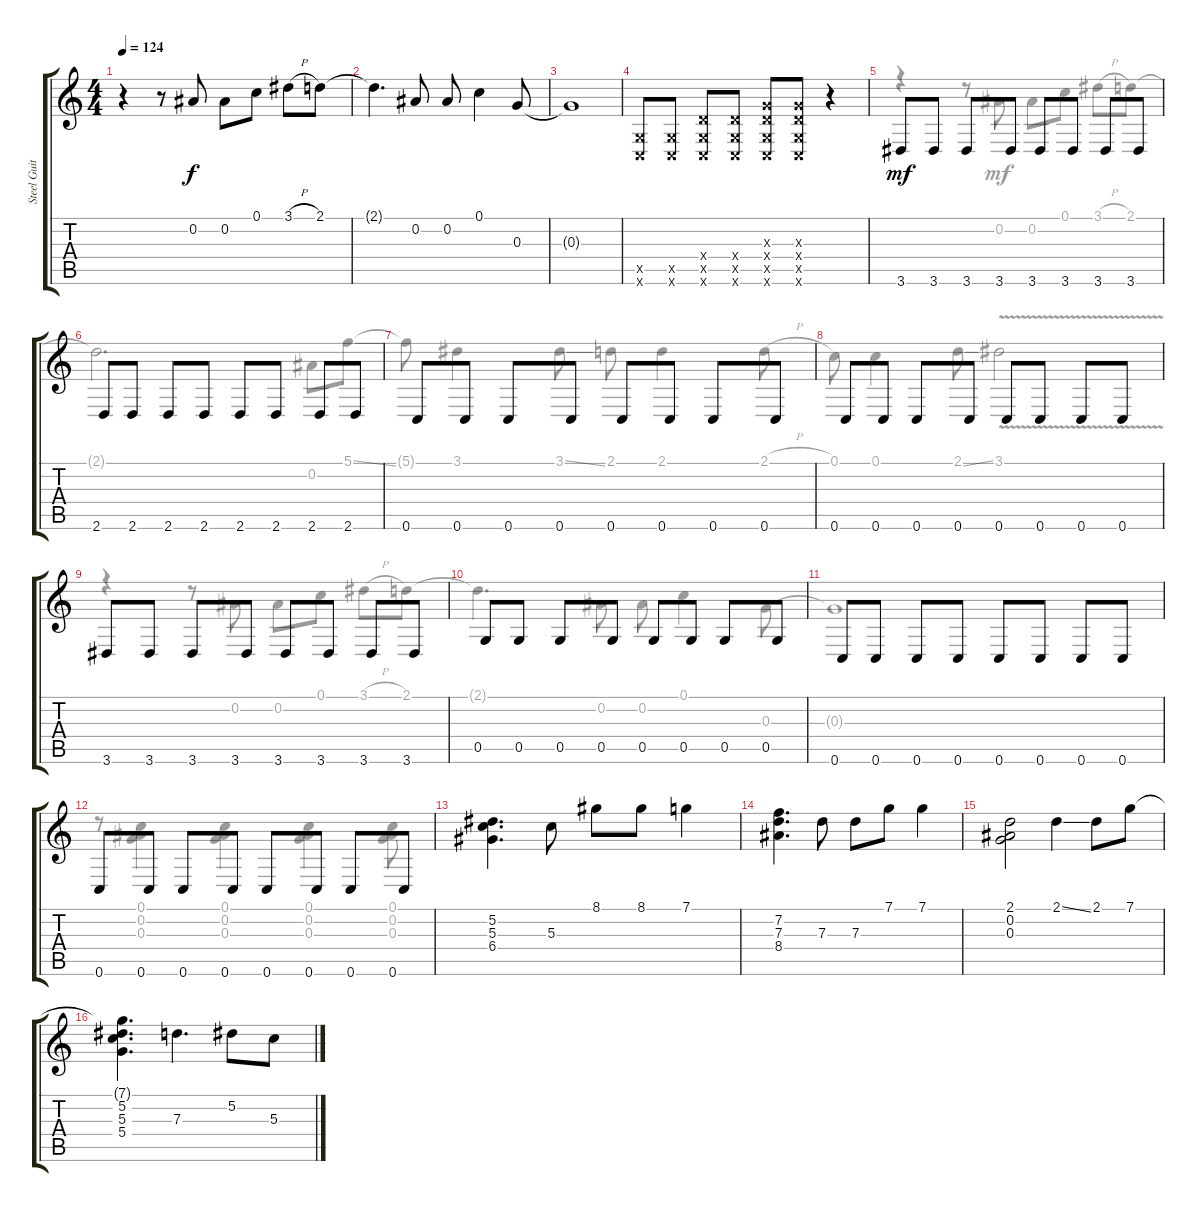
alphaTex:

\track ("Steel Guitar" "Steel Guit") {instrument acousticguitarsteel}
\staff {score tabs}
\tuning (C4 Bb3 G3 D3 G2 C2) {hide}
\voice
\ts (4 4)
\tempo 124
\clef g2
\ks c
r.4{dy f} r.8 0.2.8 0.2.8 0.1.8 3.1{h}.8 2.1.8 |
2.1{t}.4{d} 0.2.8 0.2.8 0.1.4 0.3.8 |
0.3{t}.1 |
(0.5{x} 0.6{x}).8 (0.5{x} 0.6{x}).8 (0.4{x} 0.5{x} 0.6{x}).8 (0.4{x} 0.5{x} 0.6{x}).8 (0.3{x} 0.4{x} 0.5{x} 0.6{x}).8 (0.3{x} 0.4{x} 0.5{x} 0.6{x}).8 r.4 |
3.6.8{dy mf} 3.6.8 3.6.8 3.6.8 3.6.8 3.6.8 3.6.8 3.6.8 |
2.6.8 2.6.8 2.6.8 2.6.8 2.6.8 2.6.8 2.6.8 2.6.8 |
0.6.8 0.6.8 0.6.8 0.6.8 0.6.8 0.6.8 0.6.8 0.6.8 |
0.6.8 0.6.8 0.6.8 0.6.8 0.6.8 0.6.8 0.6.8 0.6.8 |
3.6.8 3.6.8 3.6.8 3.6.8 3.6.8 3.6.8 3.6.8 3.6.8 |
0.5.8 0.5.8 0.5.8 0.5.8 0.5.8 0.5.8 0.5.8 0.5.8 |
0.6.8 0.6.8 0.6.8 0.6.8 0.6.8 0.6.8 0.6.8 0.6.8 |
0.6.8 0.6.8 0.6.8 0.6.8 0.6.8 0.6.8 0.6.8 0.6.8 |
(5.2 5.3 6.4).4{d} 5.3.8 8.1.8 8.1.8 7.1.4 |
(7.2 7.3 8.4).4{d} 7.3.8 7.3.8 7.1.8 7.1.4 |
(2.1 0.2 0.3).2 2.1{ss}.4 2.1.8 7.1.8 |
(7.1{t} 5.2 5.3 5.4).4{d} 7.3.4{d} 5.2.8 5.3.8
\voice
\clef g2
\ottava regular
\simile none
\ks c
|
|
|
|
r.4 r.8 0.2.8{dy mf} 0.2.8 0.1.8 3.1{h}.8 2.1.8 |
2.1{t}.2{d} 0.2.8 5.1{ss}.8 |
5.1{t}.8 3.1.4 3.1{ss}.8 2.1.8 2.1.4 2.1{h}.8 |
0.1.8 0.1.4 2.1{ss}.8 3.1{v}.2 |
r.4 r.8 0.2.8 0.2.8 0.1.8 3.1{h}.8 2.1.8 |
2.1{t}.4{d} 0.2.8 0.2.8 0.1.4 0.3.8 |
0.3{t}.1 |
r.8 (0.1 0.2 0.3).4 (0.1 0.2 0.3).4 (0.1 0.2 0.3).4 (0.1 0.2 0.3).8 |
|
|
|
